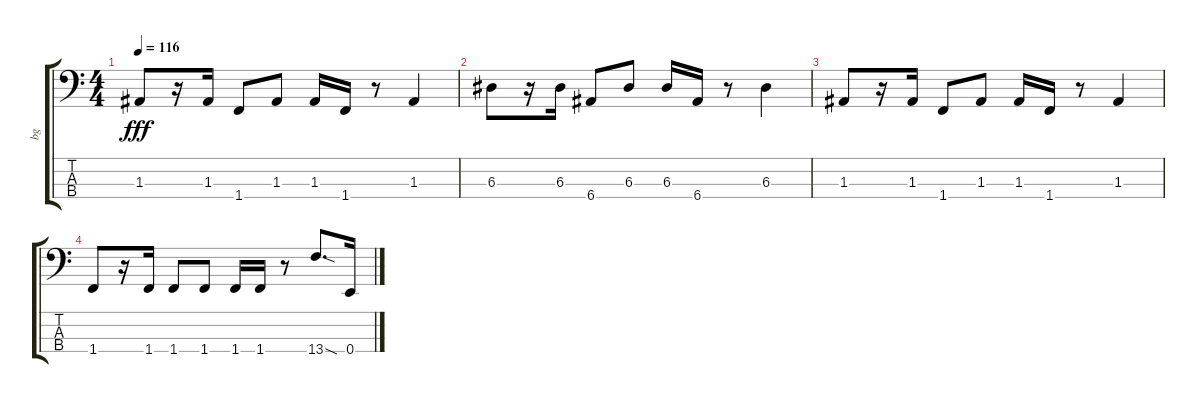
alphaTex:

\track ("bg" "bg") {instrument electricbassfinger}
\staff {score tabs}
\tuning (G2 D2 A1 E1) {hide}
\ts (4 4)
\tempo 116
\clef f4
\ks c
1.3.8{dy fff} r.16 1.3.16 1.4.8 1.3.8 1.3.16 1.4.16 r.8 1.3.4 |
6.3.8 r.16 6.3.16 6.4.8 6.3.8 6.3.16 6.4.16 r.8 6.3.4 |
1.3.8 r.16 1.3.16 1.4.8 1.3.8 1.3.16 1.4.16 r.8 1.3.4 |
1.4.8 r.16 1.4.16 1.4.8 1.4.8 1.4.16 1.4.16 r.8 13.4{sod}.8{d} 0.4.16
